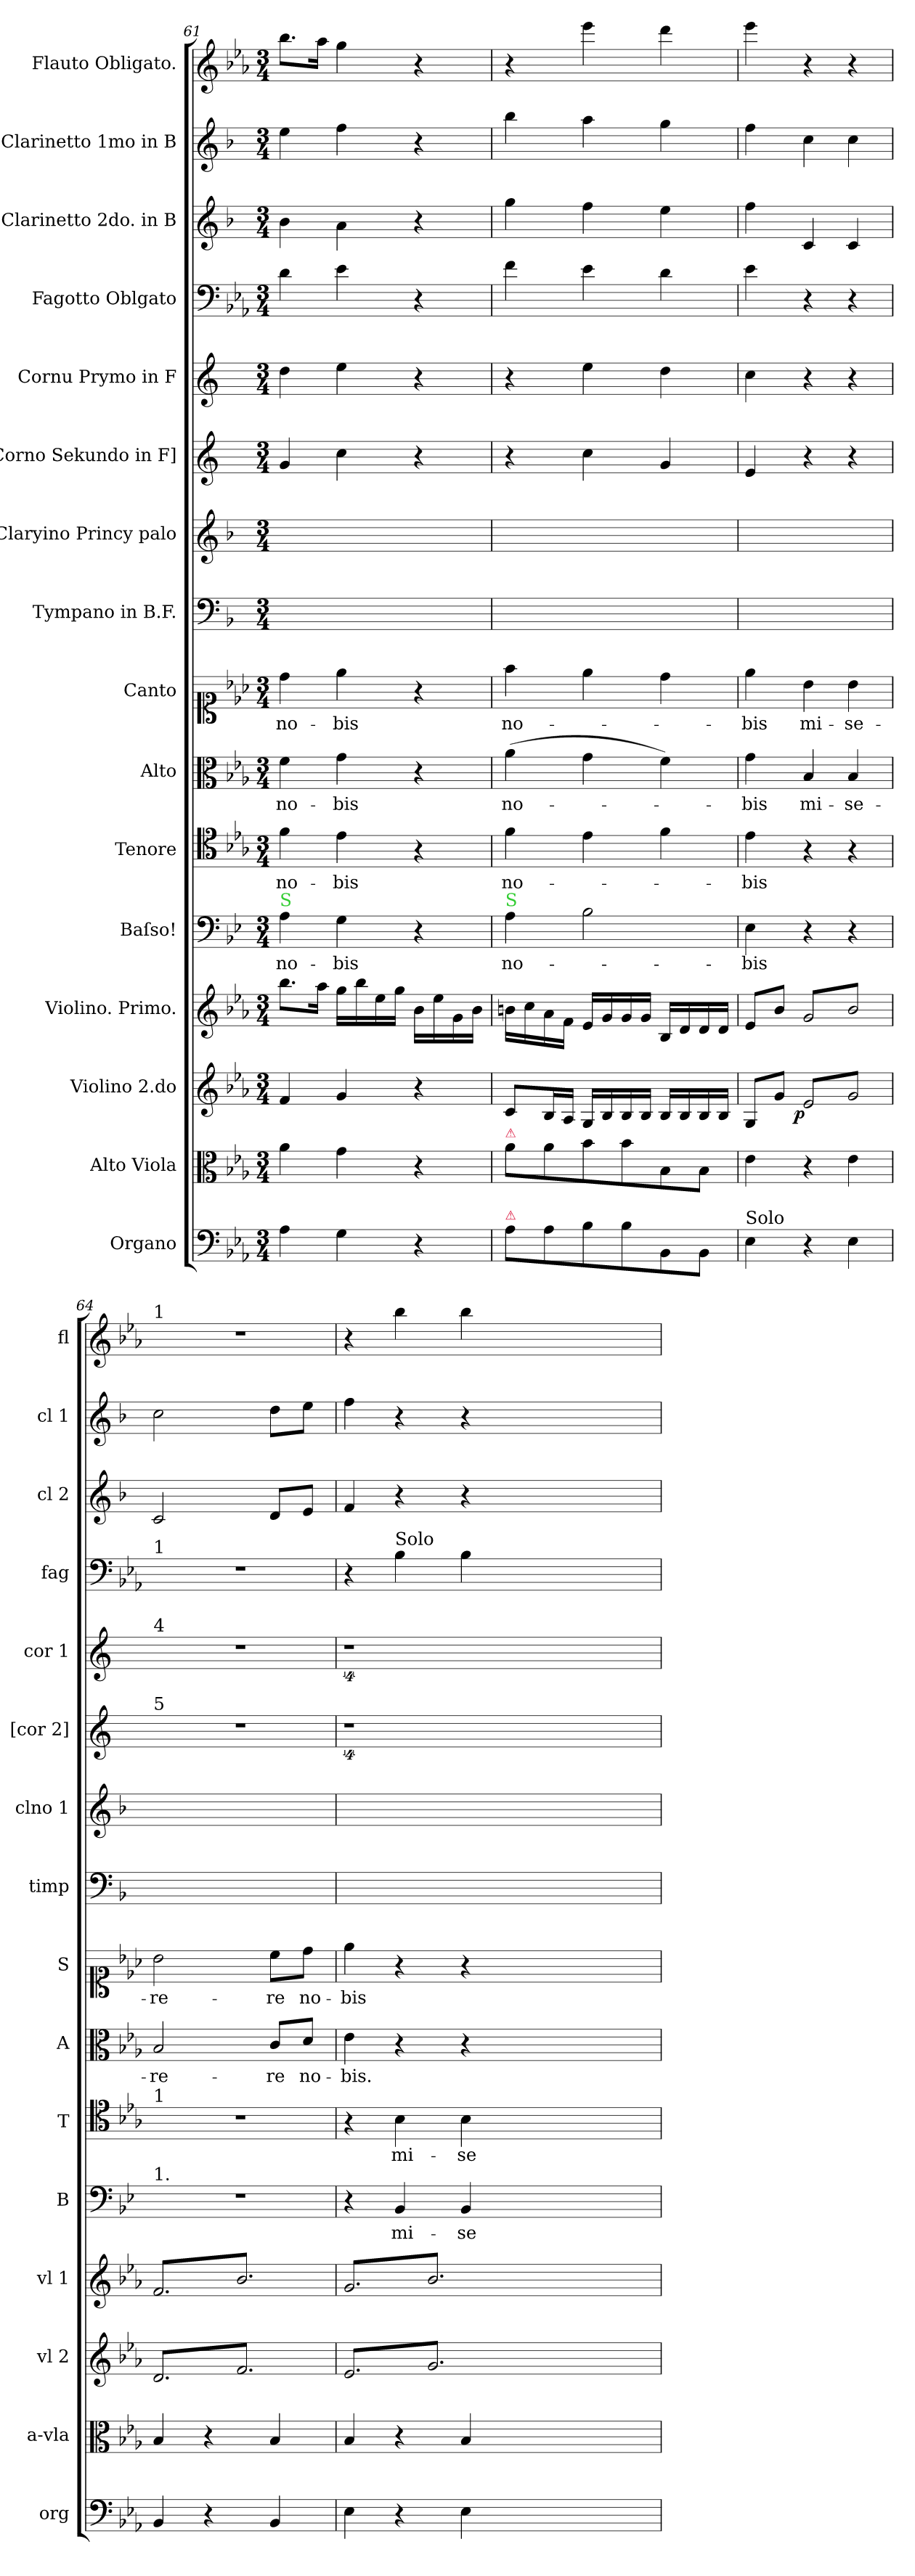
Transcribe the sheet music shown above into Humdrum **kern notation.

**kern	**kern	**dynam	**kern	**dynam	**kern	**kern	**text	**kern	**text	**kern	**text	**kern	**text	**kern	**kern	**kern	**kern	**kern	**dynam	**kern	**kern	**kern
*part16	*part15	*part15	*part14	*part14	*part13	*part12	*part12	*part11	*part11	*part10	*part10	*part9	*part9	*part8	*part7	*part6	*part5	*part4	*part4	*part3	*part2	*part1
*staff16	*staff15	*staff15	*staff14	*staff14	*staff13	*staff12	*staff12	*staff11	*staff11	*staff10	*staff10	*staff9	*staff9	*staff8	*staff7	*staff6	*staff5	*staff4	*staff4	*staff3	*staff2	*staff1
*I"Organo	*I"Alto Viola	*	*I"Violino 2.do	*	*I"Violino. Primo.	*I"Baſso!	*	*I"Tenore	*	*I"Alto	*	*I"Canto	*	*I"Tympano in B.F.	*I"Claryino Princy palo	*I"[Corno Sekundo in F]	*I"Cornu Prymo in F	*I"Fagotto Oblgato	*	*I"Clarinetto 2do. in B	*I"Clarinetto 1mo in B	*I"Flauto Obligato.
*I'org	*I'a-vla	*	*I'vl 2	*	*I'vl 1	*I'B	*	*I'T	*	*I'A	*	*I'S	*	*I'timp	*I'clno 1	*I'[cor 2]	*I'cor 1	*I'fag	*	*I'cl 2	*I'cl 1	*I'fl
*clefF4	*clefC3	*	*clefG2	*	*clefG2	*clefF4	*	*clefC4	*	*clefC3	*	*clefC1	*	*clefF4	*clefG2	*clefG2	*clefG2	*clefF4	*	*clefG2	*clefG2	*clefG2
*	*	*	*	*	*	*	*	*	*	*	*	*	*	*ITrd1c2	*ITrd1c2	*ITrd5c9	*ITrd5c9	*	*	*ITrd1c2	*ITrd1c2	*
*k[b-e-a-]	*k[b-e-a-]	*	*k[b-e-a-]	*	*k[b-e-a-]	*k[b-e-]	*	*k[b-e-a-]	*	*k[b-e-a-]	*	*k[b-e-a-]	*	*k[b-e-a-]	*k[b-e-a-]	*k[b-e-a-]	*k[b-e-a-]	*k[b-e-a-]	*	*k[b-e-a-]	*k[b-e-a-]	*k[b-e-a-]
*E-:	*E-:	*	*E-:	*	*E-:	*	*	*E-:	*	*E-:	*	*E-:	*	*E-:	*E-:	*E-:	*E-:	*E-:	*	*E-:	*E-:	*E-:
*M3/4	*M3/4	*	*M3/4	*	*M3/4	*M3/4	*	*M3/4	*	*M3/4	*	*M3/4	*	*M3/4	*M3/4	*M3/4	*M3/4	*M3/4	*	*M3/4	*M3/4	*M3/4
=61	=61	=61	=61	=61	=61	=61	=61	=61	=61	=61	=61	=61	=61	=61	=61	=61	=61	=61	=61	=61	=61	=61
!	!	!	!	!	!	!LO:TX:a:color=limegreen:t=S	!	!	!	!	!	!	!	!	!	!	!	!	!	!	!	!
4A-\	4a-\	.	4f/	.	8.bb-\L	4A\	no-	4f\	no-	4f\	no-	4dd\	no-	2.ryy	2.ryy	4B-/	4f\	4d\	.	4a-\	4dd\	8.bb-\L
.	.	.	.	.	16aa-\Jk	.	.	.	.	.	.	.	.	.	.	.	.	.	.	.	.	16aa-\Jk
4G\	4g\	.	4g/	.	16gg\LL	4G\	-bis	4e-\	-bis	4g\	-bis	4ee-\	-bis	.	.	4e-\	4g\	4e-\	.	4g\	4ee-\	4gg\
.	.	.	.	.	16bb-\	.	.	.	.	.	.	.	.	.	.	.	.	.	.	.	.	.
.	.	.	.	.	16ee-\	.	.	.	.	.	.	.	.	.	.	.	.	.	.	.	.	.
.	.	.	.	.	16gg\JJ	.	.	.	.	.	.	.	.	.	.	.	.	.	.	.	.	.
4r	4r	.	4r	.	16b-\LL	4r	.	4r	.	4r	.	4r	.	.	.	4r	4r	4r	.	4r	4r	4r
.	.	.	.	.	16ee-\	.	.	.	.	.	.	.	.	.	.	.	.	.	.	.	.	.
.	.	.	.	.	16g\	.	.	.	.	.	.	.	.	.	.	.	.	.	.	.	.	.
.	.	.	.	.	16b-\JJ	.	.	.	.	.	.	.	.	.	.	.	.	.	.	.	.	.
=62	=62	=62	=62	=62	=62	=62	=62	=62	=62	=62	=62	=62	=62	=62	=62	=62	=62	=62	=62	=62	=62	=62
!	!	!	!	!	!	!LO:TX:a:color=limegreen:t=S	!	!	!	!	!	!	!	!	!	!	!	!	!	!	!	!
!	!LO:TX:a:color=crimson:t=⚠	!	!	!	!	!	!	!	!	!	!	!	!	!	!	!	!	!	!	!	!	!
!LO:TX:a:color=crimson:t=⚠	!	!	!	!	!	!	!	!	!	!	!	!	!	!	!	!	!	!	!	!	!	!
8A-\L	8a-\L	.	8c/L	.	16bn\LL	4A\	no-	4f\	no-	(4a-\	no-	4ff\	no-	2.ryy	2.ryy	4r	4r	4f\	.	4ff\	4aa-\	4r
.	.	.	.	.	16cc\	.	.	.	.	.	.	.	.	.	.	.	.	.	.	.	.	.
8A-\	8a-\	.	16B-/L	.	16a-\	.	.	.	.	.	.	.	.	.	.	.	.	.	.	.	.	.
.	.	.	16A-/JJ	.	16f\JJ	.	.	.	.	.	.	.	.	.	.	.	.	.	.	.	.	.
8B-\	8b-\	.	16G/LL	.	16e-/LL	2B-\	.	4e-\	.	4g\	.	4ee-\	.	.	.	4e-\	4g\	4e-\	.	4ee-\	4gg\	4eee-\
.	.	.	16B-/	.	16g/	.	.	.	.	.	.	.	.	.	.	.	.	.	.	.	.	.
8B-\	8b-\	.	16B-/	.	16g/	.	.	.	.	.	.	.	.	.	.	.	.	.	.	.	.	.
.	.	.	16B-/JJ	.	16g/JJ	.	.	.	.	.	.	.	.	.	.	.	.	.	.	.	.	.
8BB-/	8B-/	.	16B-/LL	.	16B-/LL	.	.	4f\	.	4f\)	.	4dd\	.	.	.	4B-/	4f\	4d\	.	4dd\	4ff\	4ddd\
.	.	.	16B-/	.	16d/	.	.	.	.	.	.	.	.	.	.	.	.	.	.	.	.	.
8BB-/J	8B-/J	.	16B-/	.	16d/	.	.	.	.	.	.	.	.	.	.	.	.	.	.	.	.	.
.	.	.	16B-/JJ	.	16d/JJ	.	.	.	.	.	.	.	.	.	.	.	.	.	.	.	.	.
=63	=63	=63	=63	=63	=63	=63	=63	=63	=63	=63	=63	=63	=63	=63	=63	=63	=63	=63	=63	=63	=63	=63
!LO:TX:a:t=Solo	!	!	!	!	!	!	!	!	!	!	!	!	!	!	!	!	!	!	!	!	!	!
4E-\	4e-\	.	8G/L	.	8e-/L	4E-\	-bis	4e-\	-bis	4g\	-bis	4ee-\	-bis	2.ryy	2.ryy	4G/	4e-\	4e-\	.	4ee-\	4ee-\	4eee-\
.	.	.	8g/J	.	8b-/J	.	.	.	.	.	.	.	.	.	.	.	.	.	.	.	.	.
!	!	!	!	!LO:DY:rj	!	!	!	!	!	!	!	!	!	!	!	!	!	!	!	!	!	!
*	*	*	*tremolo	*	*	*	*	*	*	*	*	*	*	*	*	*	*	*	*	*	*	*
*	*	*	*	*	*tremolo	*	*	*	*	*	*	*	*	*	*	*	*	*	*	*	*	*
4r	4r	p&colon;	8e-/L	p.	8g/L	4r	.	4r	.	4B-/	mi-	4b-\	mi-	.	.	4r	4r	4r	.	4B-/	4b-\	4r
.	.	.	8g/	.	8b-/	.	.	.	.	.	.	.	.	.	.	.	.	.	.	.	.	.
4E-\	4e-\	.	8e-/	.	8g/	4r	.	4r	.	4B-/	-se-	4b-\	-se-	.	.	4r	4r	4r	.	4B-/	4b-\	4r
.	.	.	8g/J	.	8b-/J	.	.	.	.	.	.	.	.	.	.	.	.	.	.	.	.	.
=64	=64	=64	=64	=64	=64	=64	=64	=64	=64	=64	=64	=64	=64	=64	=64	=64	=64	=64	=64	=64	=64	=64
!	!	!	!	!	!	!	!	!	!	!	!	!	!	!	!	!	!	!	!	!	!	!LO:TX:a:t=1
!	!	!	!	!	!	!	!	!	!	!	!	!	!	!	!	!	!	!LO:TX:a:t=1	!	!	!	!
!	!	!	!	!	!	!	!	!	!	!	!	!	!	!	!	!	!LO:TX:a:t=4	!	!	!	!	!
!	!	!	!	!	!	!	!	!	!	!	!	!	!	!	!	!LO:TX:a:t=5	!	!	!	!	!	!
!	!	!	!	!	!	!	!	!LO:TX:a:t=1	!	!	!	!	!	!	!	!	!	!	!	!	!	!
!	!	!	!	!	!	!LO:TX:a:t=1.	!	!	!	!	!	!	!	!	!	!	!	!	!	!	!	!
4BB-/	4B-/	.	8d/L	.	8f/L	2.r	.	2.r	.	2B-/	-re-	2b-\	-re-	2.ryy	2.ryy	2.r	2.r	2.r	.	2B-/	2b-\	2.r
.	.	.	8f/	.	8b-/	.	.	.	.	.	.	.	.	.	.	.	.	.	.	.	.	.
4r	4r	.	8d/	.	8f/	.	.	.	.	.	.	.	.	.	.	.	.	.	.	.	.	.
.	.	.	8f/	.	8b-/	.	.	.	.	.	.	.	.	.	.	.	.	.	.	.	.	.
4BB-/	4B-/	.	8d/	.	8f/	.	.	.	.	8c/L	-re	8cc\L	-re	.	.	.	.	.	.	8c/L	8cc\L	.
.	.	.	8f/J	.	8b-/J	.	.	.	.	8d/J	no-	8dd\J	no-	.	.	.	.	.	.	8d/J	8dd\J	.
=65	=65	=65	=65	=65	=65	=65	=65	=65	=65	=65	=65	=65	=65	=65	=65	=65	=65	=65	=65	=65	=65	=65
4E-\	4B-/	.	8e-/L	.	8g/L	4r	.	4r	.	4e-\	-bis.	4ee-\	-bis	2.ryy	2.ryy	4%9r	4%9r	4r	.	4e-/	4ee-\	4r
.	.	.	8g/	.	8b-/	.	.	.	.	.	.	.	.	.	.	.	.	.	.	.	.	.
!	!	!	!	!	!	!	!	!	!	!	!	!	!	!	!	!	!	!LO:TX:a:t=Solo	!	!	!	!
4r	4r	.	8e-/	.	8g/	4BB-/	mi-	4B-\	mi-	4r	.	4r	.	.	.	.	.	4B-\	pia&colon;	4r	4r	4bb-\
.	.	.	8g/	.	8b-/	.	.	.	.	.	.	.	.	.	.	.	.	.	.	.	.	.
4E-\	4B-/	.	8e-/	.	8g/	4BB-/	-se-	4B-\	-se-	4r	.	4r	.	.	.	.	.	4B-\	.	4r	4r	4bb-\
.	.	.	8g/J	.	8b-/J	.	.	.	.	.	.	.	.	.	.	.	.	.	.	.	.	.
*	*	*	*	*	*Xtremolo	*	*	*	*	*	*	*	*	*	*	*	*	*	*	*	*	*
*	*	*	*Xtremolo	*	*	*	*	*	*	*	*	*	*	*	*	*	*	*	*	*	*	*
1.ryy	1.ryy	.	1.ryy	.	1.ryy	1.ryy	.	1.ryy	.	1.ryy	.	1.ryy	.	1.ryy	1.ryy	.	.	1.ryy	.	1.ryy	1.ryy	1.ryy
.	.	.	.	.	.	.	.	.	.	.	.	.	.	.	.	.	.	.	.	.	.	.
.	.	.	.	.	.	.	.	.	.	.	.	.	.	.	.	.	.	.	.	.	.	.
=	=	=	=	=	=	=	=	=	=	=	=	=	=	=	=	=	=	=	=	=	=	=
*-	*-	*-	*-	*-	*-	*-	*-	*-	*-	*-	*-	*-	*-	*-	*-	*-	*-	*-	*-	*-	*-	*-
